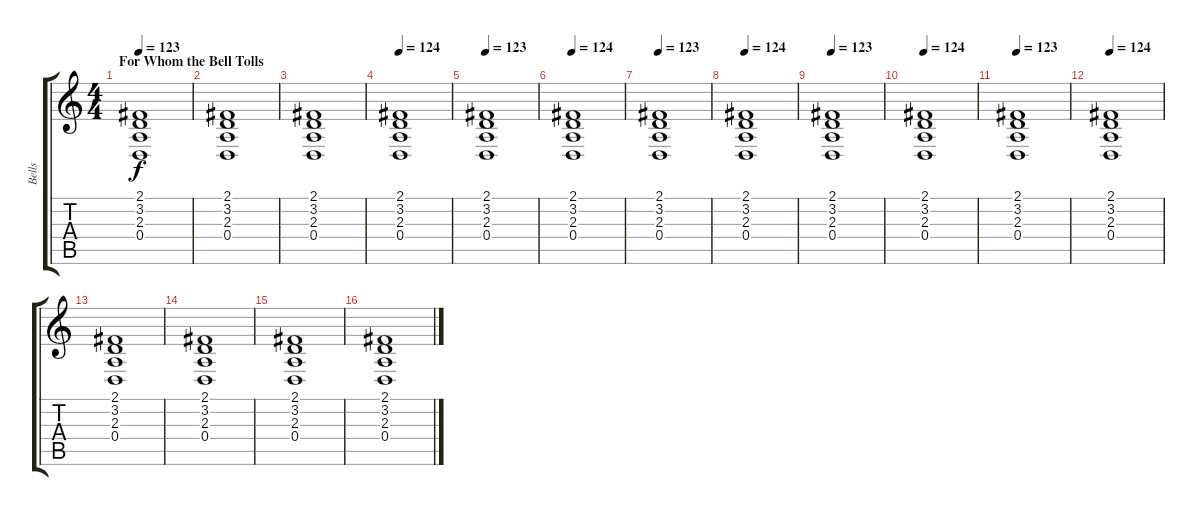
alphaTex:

\track ("Bells" "Bells") {instrument tinklebell}
\staff {score tabs}
\tuning (E4 B3 G3 D3 A2 E2) {hide}
\ts (4 4)
\section ("" "For Whom the Bell Tolls")
\tempo 123
\clef g2
\ks c
(2.1 3.2 2.3 0.4).1{dy f instrument tinklebell} |
(2.1 3.2 2.3 0.4).1 |
(2.1 3.2 2.3 0.4).1 |
\tempo 124
(2.1 3.2 2.3 0.4).1 |
\tempo 123
(2.1 3.2 2.3 0.4).1 |
\tempo 124
(2.1 3.2 2.3 0.4).1 |
\tempo 123
(2.1 3.2 2.3 0.4).1 |
\tempo 124
(2.1 3.2 2.3 0.4).1 |
\tempo 123
(2.1 3.2 2.3 0.4).1 |
\tempo 124
(2.1 3.2 2.3 0.4).1 |
\tempo 123
(2.1 3.2 2.3 0.4).1 |
\tempo 124
(2.1 3.2 2.3 0.4).1 |
(2.1 3.2 2.3 0.4).1 |
(2.1 3.2 2.3 0.4).1 |
(2.1 3.2 2.3 0.4).1 |
(2.1 3.2 2.3 0.4).1
